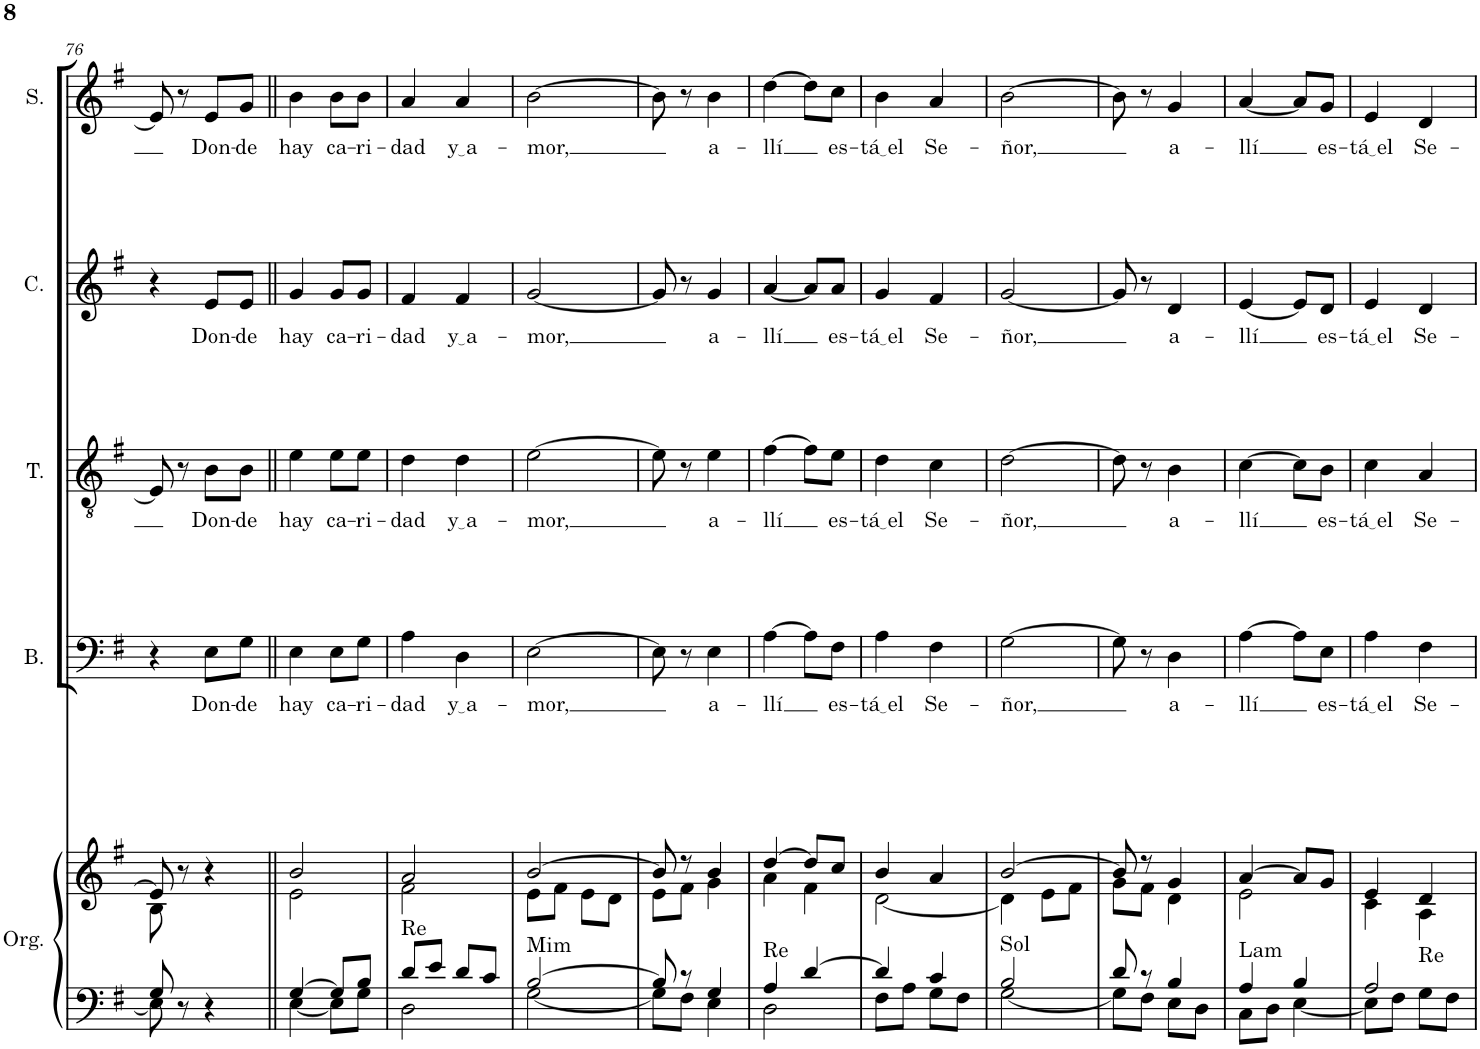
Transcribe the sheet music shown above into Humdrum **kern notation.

**kern	**kern	**harte	**kern	**text	**kern	**text	**kern	**text	**kern	**text
*part5	*part5	*part5	*part4	*part4	*part3	*part3	*part2	*part2	*part1	*part1
*staff6	*staff5	*	*staff4	*staff4	*staff3	*staff3	*staff2	*staff2	*staff1	*staff1
*I"Órgano	*	*	*I"Bajo	*	*I"Tenor	*	*I"Contralto	*	*I"Soprano	*
*	*	*	*I'B.	*	*I'T.	*	*I'C.	*	*I'S.	*
!!LO:PB:g=z
*clefF4	*clefG2	*	*clefF4	*	*clefGv2	*	*clefG2	*	*clefG2	*
*k[f#]	*k[f#]	*	*k[f#]	*	*k[f#]	*	*k[f#]	*	*k[f#]	*
*M2/4	*M2/4	*	*M2/4	*	*M2/4	*	*M2/4	*	*M2/4	*
=76	=76	=76	=76	=76	=76	=76	=76	=76	=76	=76
*^	*^	*	*	*	*	*	*	*	*	*
8G/	8E\]	8e/]	8B\	.	4r	.	8E/]	.	4r	.	8e/]	.
8r	4.ryy	8r	4.ryy	.	.	.	8r	.	.	.	8r	.
!	!	!	!	!	!	!LO:LY:b	!	!LO:LY:b	!	!LO:LY:b	!	!LO:LY:b
4r	.	4r	.	.	8E\L	Don-	8B\L	Don-	8e/L	Don-	8e/L	Don-
!	!	!	!	!	!	!LO:LY:b	!	!LO:LY:b	!	!LO:LY:b	!	!LO:LY:b
.	.	.	.	.	8G\J	-de	8B\J	-de	8e/J	-de	8g/J	-de
=77||	=77||	=77||	=77||	=77||	=77||	=77||	=77||	=77||	=77||	=77||	=77||	=77||
!	!	!	!	!	!	!LO:LY:b	!	!LO:LY:b	!	!LO:LY:b	!	!LO:LY:b
[4G/	[4E\	2b/	2e\	.	4E\	hay	4e\	hay	4g/	hay	4b\	hay
!	!	!	!	!	!	!LO:LY:b	!	!LO:LY:b	!	!LO:LY:b	!	!LO:LY:b
8G/L]	8E\L]	.	.	.	8E\L	ca-	8e\L	ca-	8g/L	ca-	8b\L	ca-
!	!	!	!	!	!	!LO:LY:b	!	!LO:LY:b	!	!LO:LY:b	!	!LO:LY:b
8B/J	8G\J	.	.	.	8G\J	-ri-	8e\J	-ri-	8g/J	-ri-	8b\J	-ri-
=78	=78	=78	=78	=78	=78	=78	=78	=78	=78	=78	=78	=78
!	!	!	!	!LO:H:kt=Re	!	!LO:LY:b	!	!LO:LY:b	!	!LO:LY:b	!	!LO:LY:b
8d/L	2D\	2a/	2f#\	N	4A\	-dad	4d\	-dad	4f#/	-dad	4a/	-dad
8e/J	.	.	.	.	.	.	.	.	.	.	.	.
!	!	!	!	!	!	!LO:LY:b	!	!LO:LY:b	!	!LO:LY:b	!	!LO:LY:b
8d/L	.	.	.	.	4D\	y a	4d\	y a	4f#/	y a	4a/	y a
8c/J	.	.	.	.	.	.	.	.	.	.	.	.
=79	=79	=79	=79	=79	=79	=79	=79	=79	=79	=79	=79	=79
!	!	!	!	!LO:H:kt=Mim	!	!LO:LY:b	!	!LO:LY:b	!	!LO:LY:b	!	!LO:LY:b
[2B/	[2G\	[2b/	8e\L	N	[2E\	-mor,	[2e\	-mor,	[2g/	-mor,	[2b\	-mor,
.	.	.	8f#\J	.	.	.	.	.	.	.	.	.
.	.	.	8e\L	.	.	.	.	.	.	.	.	.
.	.	.	8d\J	.	.	.	.	.	.	.	.	.
=80	=80	=80	=80	=80	=80	=80	=80	=80	=80	=80	=80	=80
8B/]	8G\L]	8b/]	8e\L	.	8E\]	.	8e\]	.	8g/]	.	8b\]	.
8r	8F#\J	8r	8f#\J	.	8r	.	8r	.	8r	.	8r	.
!	!	!	!	!	!	!LO:LY:b	!	!LO:LY:b	!	!LO:LY:b	!	!LO:LY:b
4G/	4E\	4b/	4g\	.	4E\	a-	4e\	a-	4g/	a-	4b\	a-
=81	=81	=81	=81	=81	=81	=81	=81	=81	=81	=81	=81	=81
!	!	!	!	!LO:H:kt=Re	!	!LO:LY:b	!	!LO:LY:b	!	!LO:LY:b	!	!LO:LY:b
4A/	2D\	[4dd/	4a\	N	[4A\	-llí	[4f#\	-llí	[4a/	-llí	[4dd\	-llí
[4d/	.	8dd/L]	4f#\	.	8A\L]	.	8f#\L]	.	8a/L]	.	8dd\L]	.
!	!	!	!	!	!	!LO:LY:b	!	!LO:LY:b	!	!LO:LY:b	!	!LO:LY:b
.	.	8cc/J	.	.	8F#\J	es-	8e\J	es-	8a/J	es-	8cc\J	es-
=82	=82	=82	=82	=82	=82	=82	=82	=82	=82	=82	=82	=82
!	!	!	!	!	!	!LO:LY:b	!	!LO:LY:b	!	!LO:LY:b	!	!LO:LY:b
4d/]	8F#\L	4b/	[2d\	.	4A\	tá el	4d\	tá el	4g/	tá el	4b\	tá el
.	8A\J	.	.	.	.	.	.	.	.	.	.	.
!	!	!	!	!	!	!LO:LY:b	!	!LO:LY:b	!	!LO:LY:b	!	!LO:LY:b
4c/	8G\L	4a/	.	.	4F#\	Se-	4c\	Se-	4f#/	Se-	4a/	Se-
.	8F#\J	.	.	.	.	.	.	.	.	.	.	.
=83	=83	=83	=83	=83	=83	=83	=83	=83	=83	=83	=83	=83
!	!	!	!	!LO:H:kt=Sol	!	!LO:LY:b	!	!LO:LY:b	!	!LO:LY:b	!	!LO:LY:b
2B/	[2G\	[2b/	4d\]	N	[2G\	-ñor,	[2d\	-ñor,	[2g/	-ñor,	[2b\	-ñor,
.	.	.	8e\L	.	.	.	.	.	.	.	.	.
.	.	.	8f#\J	.	.	.	.	.	.	.	.	.
=84	=84	=84	=84	=84	=84	=84	=84	=84	=84	=84	=84	=84
8d/	8G\L]	8b/]	8g\L	.	8G\]	.	8d\]	.	8g/]	.	8b\]	.
8r	8F#\J	8r	8f#\J	.	8r	.	8r	.	8r	.	8r	.
!	!	!	!	!	!	!LO:LY:b	!	!LO:LY:b	!	!LO:LY:b	!	!LO:LY:b
4B/	8E\L	4g/	4d\	.	4D\	a-	4B\	a-	4d/	a-	4g/	a-
.	8D\J	.	.	.	.	.	.	.	.	.	.	.
=85	=85	=85	=85	=85	=85	=85	=85	=85	=85	=85	=85	=85
!	!	!	!	!LO:H:kt=Lam	!	!LO:LY:b	!	!LO:LY:b	!	!LO:LY:b	!	!LO:LY:b
4A/	8C\L	[4a/	2e\	N	[4A\	-llí	[4c\	-llí	[4e/	-llí	[4a/	-llí
.	8D\J	.	.	.	.	.	.	.	.	.	.	.
4B/	[4E\	8a/L]	.	.	8A\L]	.	8c\L]	.	8e/L]	.	8a/L]	.
!	!	!	!	!	!	!LO:LY:b	!	!LO:LY:b	!	!LO:LY:b	!	!LO:LY:b
.	.	8g/J	.	.	8E\J	es-	8B\J	es-	8d/J	es-	8g/J	es-
=86	=86	=86	=86	=86	=86	=86	=86	=86	=86	=86	=86	=86
!	!	!	!	!LO:H:kt=Re	!	!LO:LY:b	!	!LO:LY:b	!	!LO:LY:b	!	!LO:LY:b
2A/	8E\L]	4e/	4c\	N	4A\	tá el	4c\	tá el	4e/	tá el	4e/	tá el
.	8F#\J	.	.	.	.	.	.	.	.	.	.	.
!	!	!	!	!	!	!LO:LY:b	!	!LO:LY:b	!	!LO:LY:b	!	!LO:LY:b
.	8G\L	4d/	4A\	.	4F#\	Se-	4A/	Se-	4d/	Se-	4d/	Se-
.	8F#\J	.	.	.	.	.	.	.	.	.	.	.
*v	*v	*	*	*	*	*	*	*	*	*	*	*
*	*v	*v	*	*	*	*	*	*	*	*	*
=	=	=	=	=	=	=	=	=	=	=
*-	*-	*-	*-	*-	*-	*-	*-	*-	*-	*-
